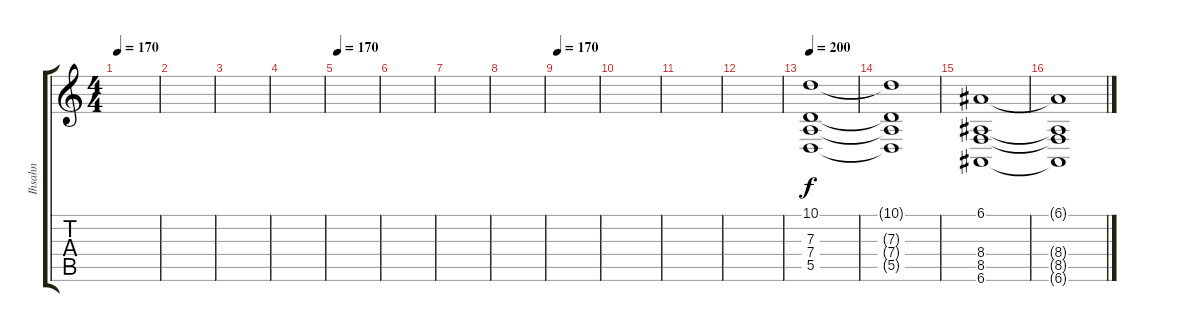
\track ("Ihsahn" "Ihsahn") {instrument stringensemble1}
\staff {score tabs}
\tuning (E4 B3 G3 D3 A2 E2) {hide}
\ts (4 4)
\tempo 170
\clef g2
\ks c
|
|
|
|
\tempo 170
|
|
|
|
\tempo 170
|
|
|
|
\tempo 200
(10.1 7.3 7.4 5.5).1 |
(10.1{t} 7.3{t} 7.4{t} 5.5{t}).1 |
(6.1 8.4 8.5 6.6).1 |
(6.1{t} 8.4{t} 8.5{t} 6.6{t}).1
